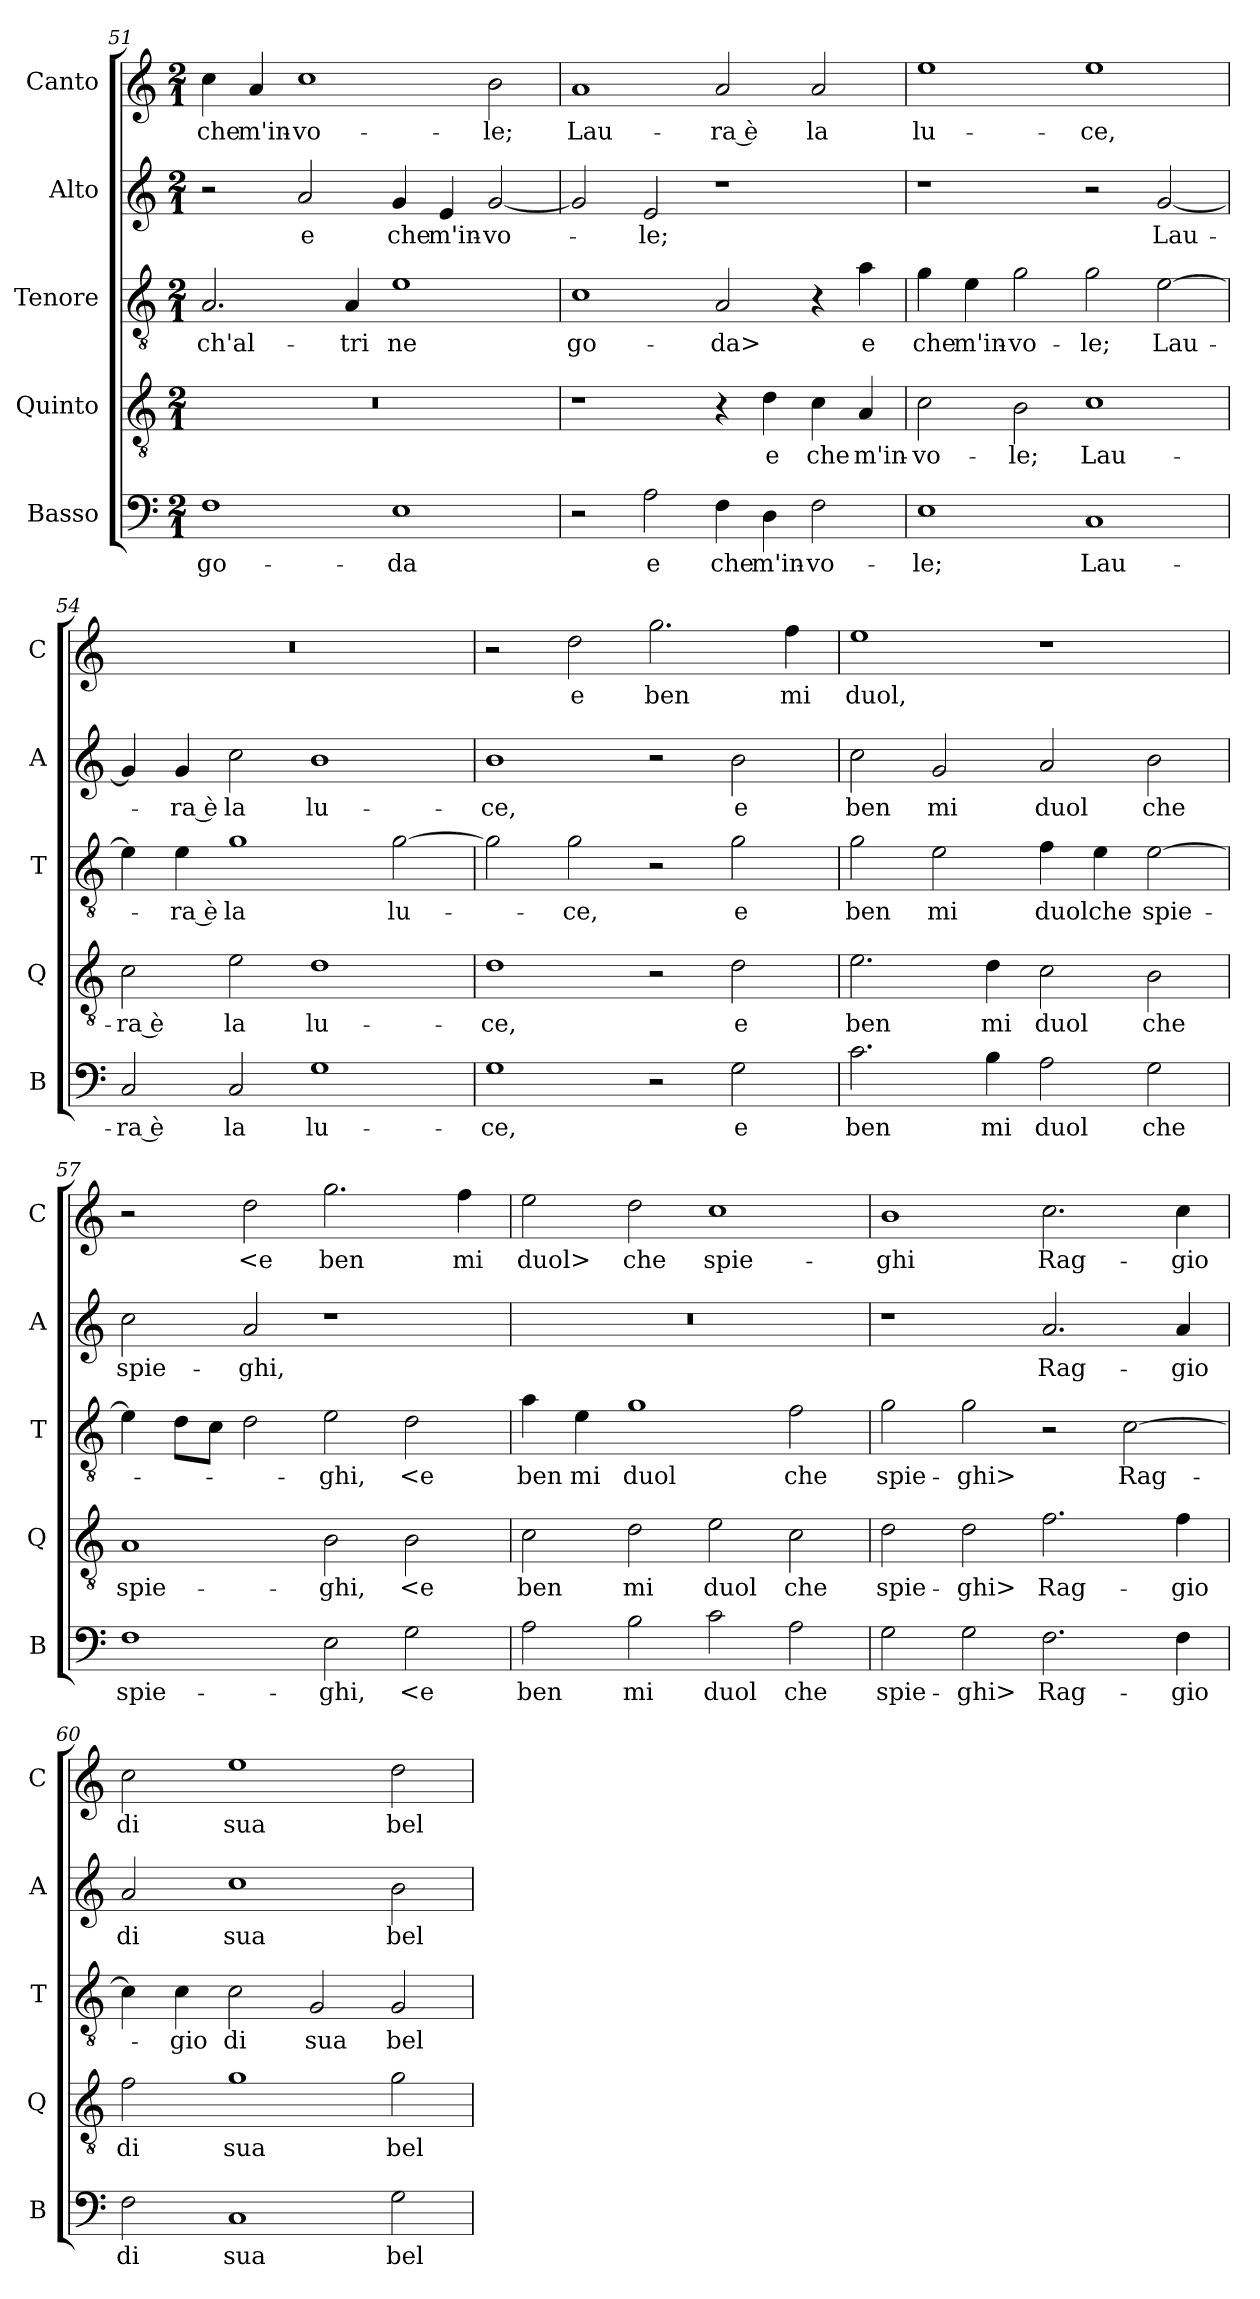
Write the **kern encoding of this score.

**kern	**text	**kern	**text	**kern	**text	**kern	**text	**kern	**text
*part5	*part5	*part4	*part4	*part3	*part3	*part2	*part2	*part1	*part1
*staff5	*staff5	*staff4	*staff4	*staff3	*staff3	*staff2	*staff2	*staff1	*staff1
*I"Basso	*	*I"Quinto	*	*I"Tenore	*	*I"Alto	*	*I"Canto	*
*I'B	*	*I'Q	*	*I'T	*	*I'A	*	*I'C	*
*clefF4	*	*clefGv2	*	*clefGv2	*	*clefG2	*	*clefG2	*
*k[]	*	*k[]	*	*k[]	*	*k[]	*	*k[]	*
*M2/1	*	*M2/1	*	*M2/1	*	*M2/1	*	*M2/1	*
=51	=51	=51	=51	=51	=51	=51	=51	=51	=51
1F	go-	0r	.	2.A	ch'al-	2r	.	4cc	che
.	.	.	.	.	.	.	.	4a	m'in-
.	.	.	.	.	.	2a	e	1cc	-vo-
.	.	.	.	4A	-tri	.	.	.	.
1E	-da	.	.	1e	ne	4g	che	.	.
.	.	.	.	.	.	4e	m'in-	.	.
.	.	.	.	.	.	[2g	-vo-	2b	-le;
=52	=52	=52	=52	=52	=52	=52	=52	=52	=52
2r	.	1r	.	1c	go-	2g]	.	1a	Lau-
2A	e	.	.	.	.	2e	-le;	.	.
4F	che	4r	.	2A	-da>	1r	.	2a	-ra è
4D	m'in-	4d	e	.	.	.	.	.	.
2F	-vo-	4c	che	4r	.	.	.	2a	la
.	.	4A	m'in-	4a	e	.	.	.	.
=53	=53	=53	=53	=53	=53	=53	=53	=53	=53
1E	-le;	2c	-vo-	4g	che	1r	.	1ee	lu-
.	.	.	.	4e	m'in-	.	.	.	.
.	.	2B	-le;	2g	-vo-	.	.	.	.
1C	Lau-	1c	Lau-	2g	-le;	2r	.	1ee	-ce,
.	.	.	.	[2e	Lau-	[2g	Lau-	.	.
=54	=54	=54	=54	=54	=54	=54	=54	=54	=54
2C	-ra è	2c	-ra è	4e]	.	4g]	.	0r	.
.	.	.	.	4e	-ra è	4g	-ra è	.	.
2C	la	2e	la	1g	la	2cc	la	.	.
1G	lu-	1d	lu-	.	.	1b	lu-	.	.
.	.	.	.	[2g	lu-	.	.	.	.
=55	=55	=55	=55	=55	=55	=55	=55	=55	=55
1G	-ce,	1d	-ce,	2g]	.	1b	-ce,	2r	.
.	.	.	.	2g	-ce,	.	.	2dd	e
2r	.	2r	.	2r	.	2r	.	2.gg	ben
2G	e	2d	e	2g	e	2b	e	.	.
.	.	.	.	.	.	.	.	4ff	mi
=56	=56	=56	=56	=56	=56	=56	=56	=56	=56
2.c	ben	2.e	ben	2g	ben	2cc	ben	1ee	duol,
.	.	.	.	2e	mi	2g	mi	.	.
4B	mi	4d	mi	.	.	.	.	.	.
2A	duol	2c	duol	4f	duol	2a	duol	1r	.
.	.	.	.	4e	che	.	.	.	.
2G	che	2B	che	[2e	spie-	2b	che	.	.
=57	=57	=57	=57	=57	=57	=57	=57	=57	=57
1F	spie-	1A	spie-	4e]	.	2cc	spie-	2r	.
.	.	.	.	8dL	.	.	.	.	.
.	.	.	.	8cJ	.	.	.	.	.
.	.	.	.	2d	.	2a	-ghi,	2dd	<e
2E	-ghi,	2B	-ghi,	2e	-ghi,	1r	.	2.gg	ben
2G	<e	2B	<e	2d	<e	.	.	.	.
.	.	.	.	.	.	.	.	4ff	mi
=58	=58	=58	=58	=58	=58	=58	=58	=58	=58
2A	ben	2c	ben	4a	ben	0r	.	2ee	duol>
.	.	.	.	4e	mi	.	.	.	.
2B	mi	2d	mi	1g	duol	.	.	2dd	che
2c	duol	2e	duol	.	.	.	.	1cc	spie-
2A	che	2c	che	2f	che	.	.	.	.
=59	=59	=59	=59	=59	=59	=59	=59	=59	=59
2G	spie-	2d	spie-	2g	spie-	1r	.	1b	-ghi
2G	-ghi>	2d	-ghi>	2g	-ghi>	.	.	.	.
2.F	Rag-	2.f	Rag-	2r	.	2.a	Rag-	2.cc	Rag-
.	.	.	.	[2c	Rag-	.	.	.	.
4F	-gio	4f	-gio	.	.	4a	-gio	4cc	-gio
=60	=60	=60	=60	=60	=60	=60	=60	=60	=60
2F	di	2f	di	4c]	.	2a	di	2cc	di
.	.	.	.	4c	-gio	.	.	.	.
1C	sua	1g	sua	2c	di	1cc	sua	1ee	sua
.	.	.	.	2G	sua	.	.	.	.
2G	bel-	2g	bel-	2G	bel-	2b	bel-	2dd	bel-
=	=	=	=	=	=	=	=	=	=
*-	*-	*-	*-	*-	*-	*-	*-	*-	*-
